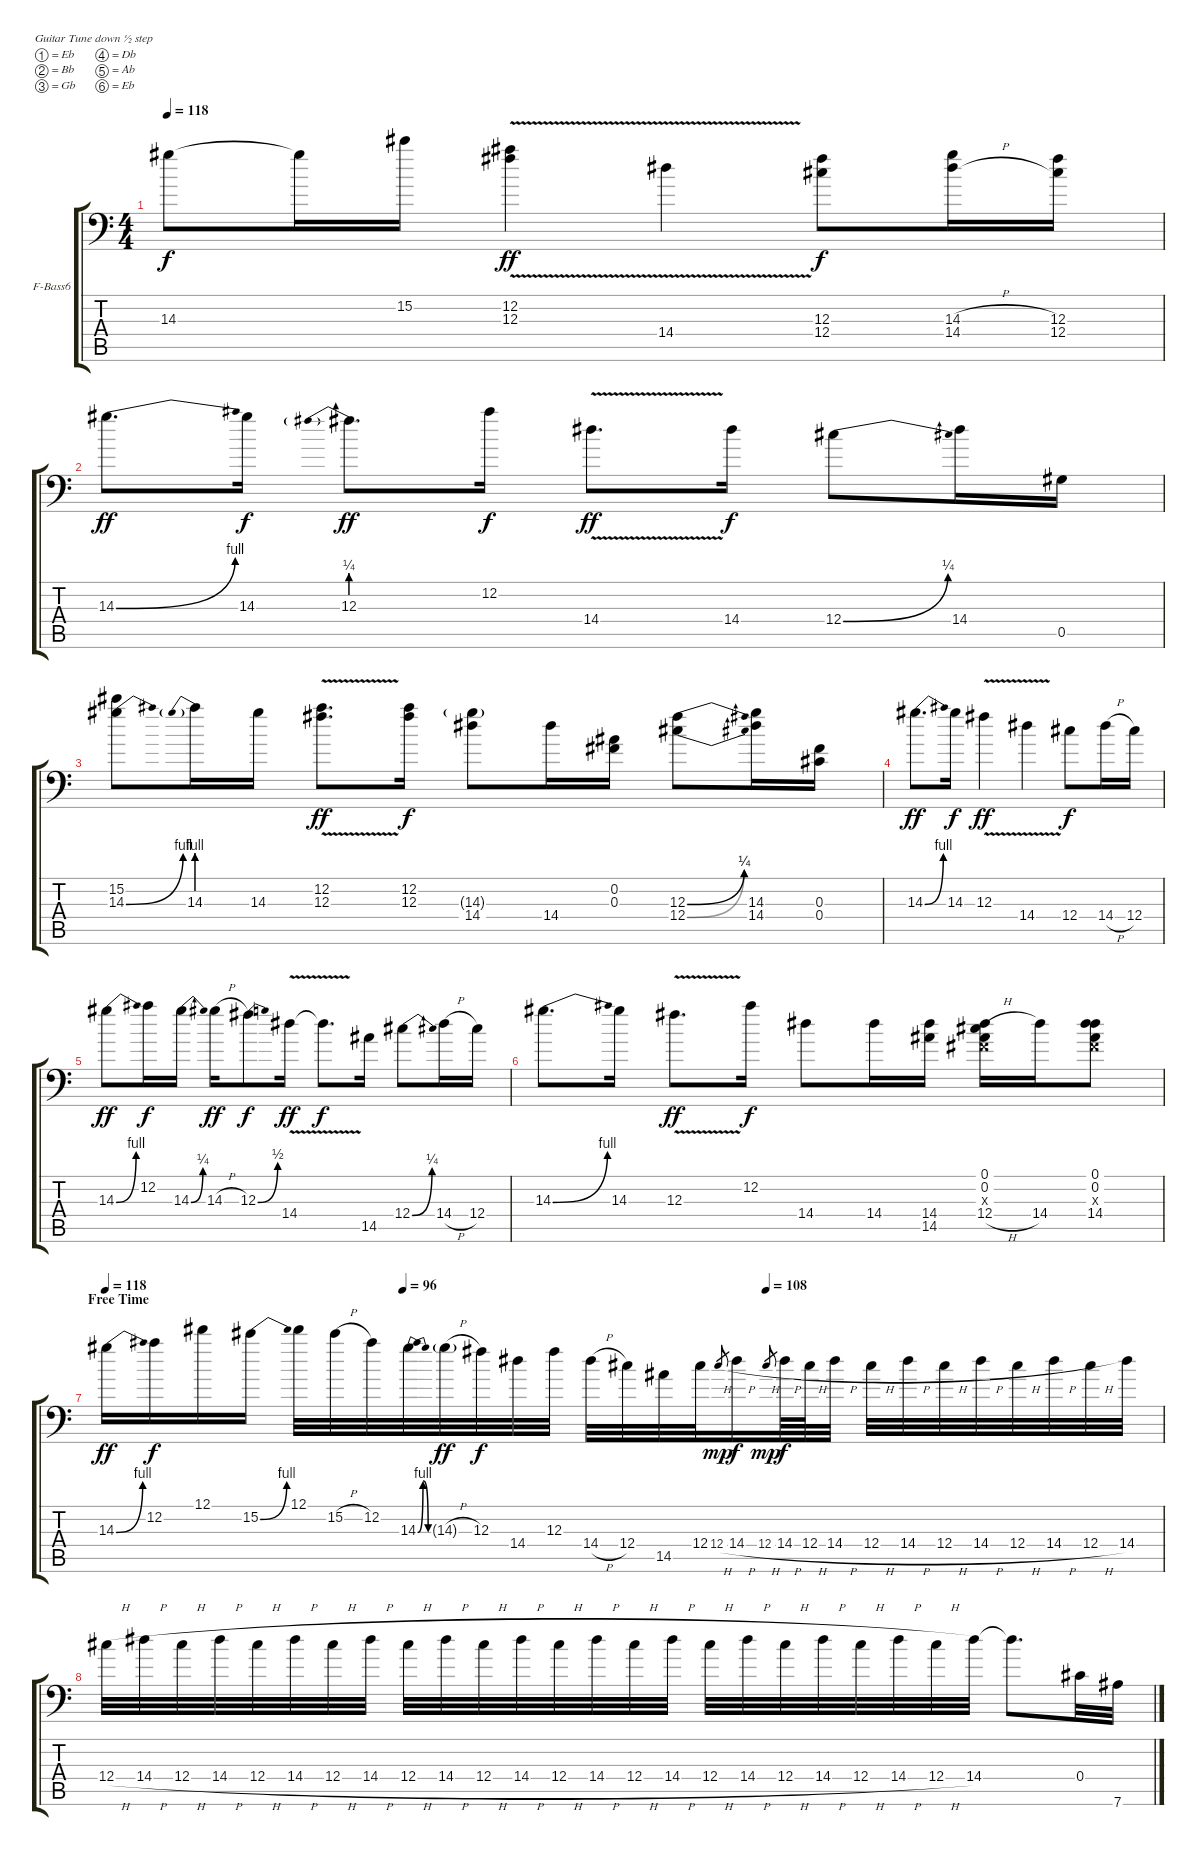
\bracketExtendMode groupsimilarinstruments
\firstSystemTrackNameOrientation horizontal
\otherSystemsTrackNameOrientation horizontal
\track ("Overdub" "F-Bass6") {instrument fretlessbass}
\staff {score tabs}
\tuning (Eb4 Bb3 Gb3 Db3 Ab2 Eb2)
\ts (4 4)
\tempo 118
\clef f4
\ks c
14.3.8{dy f} 14.3{t}.16 15.2.16 (12.2{v} 12.3{v}).4{dy ff} 14.4{v}.4 (12.3 12.4).8{dy f} (14.3{h} 14.4{h}).16 (12.3 12.4).16 |
14.3{be (bend 0 0 60 4)}.8{d dy ff} 14.3.16{dy f} 12.3{be (prebend 0 1 60 1)}.8{d dy ff} 12.2.16{dy f} 14.4{v}.8{d dy ff} 14.4.16{dy f} 12.4{be (bend 0 0 60 1)}.8 14.4.16 0.5.16 |
(15.2 14.3{be (bend 0 0 60 4)}).8 14.3{be (prebend 0 4 60 4)}.16 14.3.16 (12.2{v} 12.3{v}).8{d dy ff} (12.2 12.3).16{dy f} (14.3{g} 14.4).8 14.4.16 (0.2 0.3).16 (12.3{be (bend 0 0 60 1)} 12.4{be (bend 0 0 60 1)}).8 (14.3 14.4).16 (0.3 0.4).16 |
14.3{be (bend 0 0 60 4)}.8{d dy ff} 14.3.16{dy f} 12.3{v}.4{dy ff} 14.4{v}.4 12.4.8{dy f} 14.4{h}.16 12.4.16 |
14.3{be (bend 0 0 60 4)}.8{dy ff} 12.2.16{dy f} 14.3{be (bend 0 0 60 1)}.16 14.3{h}.16{dy ff} 12.3{be (bend 0 0 60 2)}.8{dy f} 14.4{v}.16{dy ff} 14.4{v t}.8{d dy f} 14.5.16 12.4{be (bend 0 0 60 1)}.8 14.4{h}.16 12.4.16 |
14.3{be (bend 0 0 60 4)}.8{d} 14.3.16 12.3{v}.8{d dy ff} 12.2.16{dy f} 14.4.8 14.4.16 (14.4 14.5).16 (0.1 0.2 0.3{x} 12.4{h}).16 14.4.16 (0.1 0.2 0.3{x} 14.4).8 |
\section ("" "Free Time")
\tempo 118
\tempo (96 0.28125)
\tempo (108 0.625)
14.3{be (bend 0 0 60 4)}.16{dy ff} 12.2.16{dy f} 12.1.16 15.2{be (bend 0 0 60 4)}.16 12.1.32 15.2{h}.32 12.2.32 14.3{be (bendrelease 0 0 30 4 30 4 60 0)}.32 14.3{h g}.32{dy ff} 12.3.32{dy f} 14.4.32 12.3.32 14.4{h}.32 12.4.32 14.5.32 12.4.32 12.4{h}.8{gr dy mp} 14.4{h}.16{dy f} 12.4{h}.8{gr dy mp} 14.4{h}.64{dy f} 12.4{h}.64 14.4{h}.32 12.4{h}.32 14.4{h}.32 12.4{h}.32 14.4{h}.32 12.4{h}.32 14.4{h}.32 12.4{h}.32 14.4.32 |
12.4{h}.32 14.4{h}.32 12.4{h}.32 14.4{h}.32 12.4{h}.32 14.4{h}.32 12.4{h}.32 14.4{h}.32 12.4{h}.32 14.4{h}.32 12.4{h}.32 14.4{h}.32 12.4{h}.32 14.4{h}.32 12.4{h}.32 14.4{h}.32 12.4{h}.32 14.4{h}.32 12.4{h}.32 14.4{h}.32 12.4{h}.32 14.4{h}.32 12.4{h}.32 14.4.32 14.4{t}.8{d} 0.4.32 7.6.32
